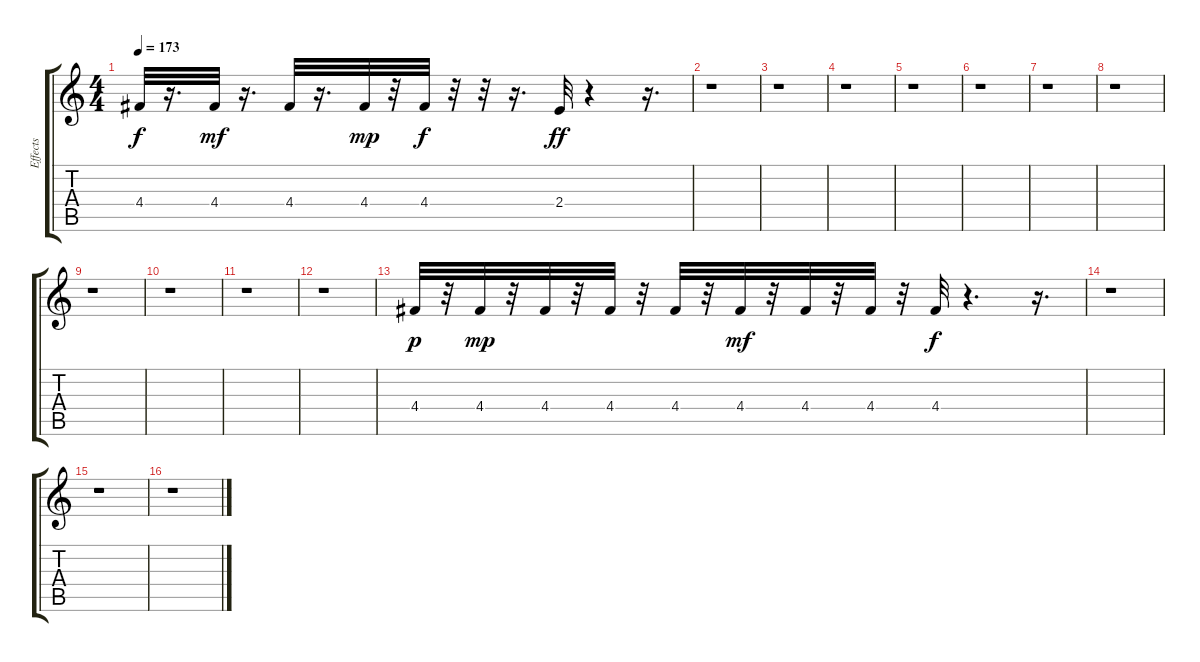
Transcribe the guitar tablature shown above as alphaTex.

\track ("Effects" "Effects") {instrument acousticguitarsteel}
\staff {score tabs}
\tuning (E4 B3 G3 D3 A2 E2) {hide}
\ts (4 4)
\tempo 173
\clef g2
\ks c
4.4.32{dy f} r.16{d} 4.4.32{dy mf} r.16{d} 4.4.32 r.16{d} 4.4.32{dy mp} r.32 4.4.32{dy f} r.32 r.32 r.16{d} 2.4.32{dy ff} r.4 r.16{d} |
r.1 |
r.1 |
r.1 |
r.1 |
r.1 |
r.1 |
r.1 |
r.1 |
r.1 |
r.1 |
r.1 |
4.4.32{dy p} r.32 4.4.32{dy mp} r.32 4.4.32 r.32 4.4.32 r.32 4.4.32 r.32 4.4.32{dy mf} r.32 4.4.32 r.32 4.4.32 r.32 4.4.32{dy f} r.4{d} r.16{d} |
r.1 |
r.1 |
r.1
